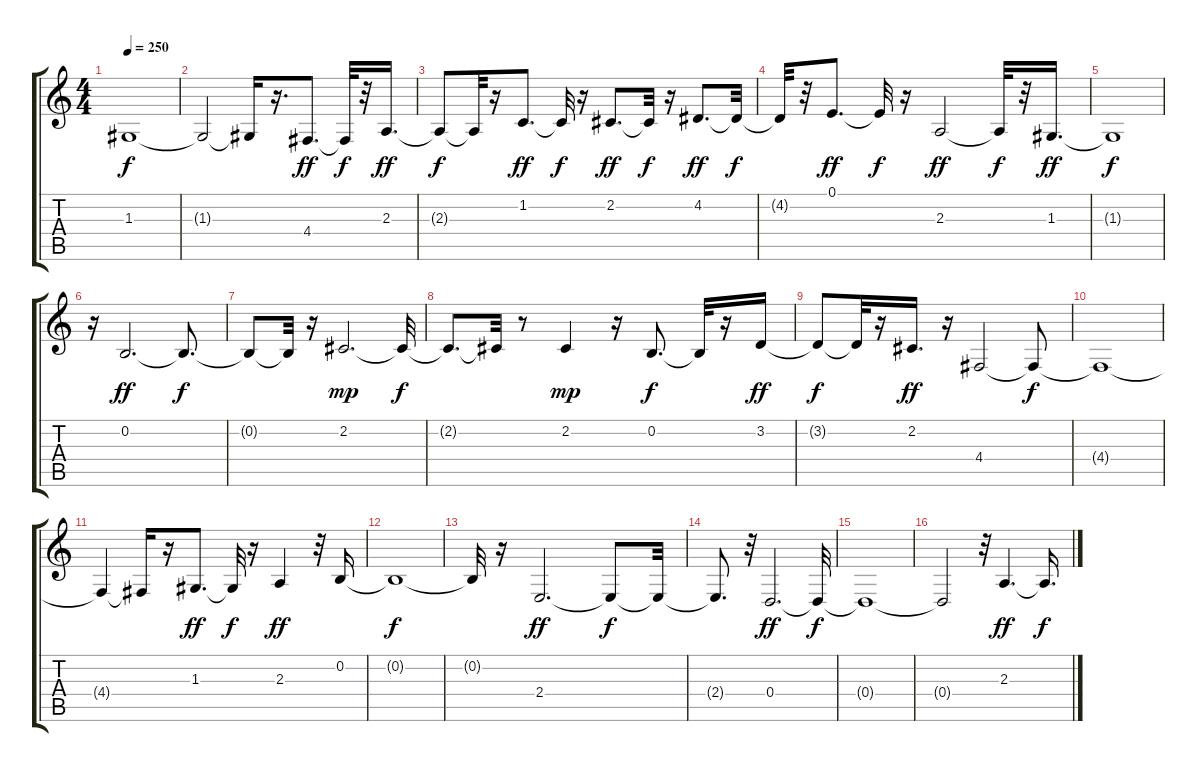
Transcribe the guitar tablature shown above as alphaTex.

\track "" {instrument sopranosax}
\staff {score tabs}
\tuning (E4 B3 G3 D3 A2 E2) {hide}
\ts (4 4)
\tempo 250
\clef g2
\ks c
1.3{t}.1{dy f} |
1.3{t}.2 1.3{t}.16 r.16{d} 4.4.8{d dy ff} 4.4{t}.32{dy f} r.32 2.3.16{d dy ff} |
2.3{t}.8{dy f} 2.3{t}.32 r.16 1.2.8{d dy ff} 1.2{t}.32{dy f} r.16 2.2.8{d dy ff} 2.2{t}.32{dy f} r.16 4.2.8{d dy ff} 4.2{t}.32{dy f} |
4.2{t}.32 r.32 0.1.8{d dy ff} 0.1{t}.32{dy f} r.16 2.3.2{dy ff} 2.3{t}.32{dy f} r.32 1.3.16{d dy ff} |
1.3{t}.1{dy f} |
r.16 0.2.2{d dy ff} 0.2{t}.8{d dy f} |
0.2{t}.8 0.2{t}.32 r.16 2.2.2{d dy mp} 2.2{t}.32{dy f} |
2.2{t}.8{d} 2.2{t}.32 r.8 2.2.4{dy mp} r.16 0.2.8{d dy f} 0.2{t}.32 r.16 3.2.16{dy ff} |
3.2{t}.8{dy f} 3.2{t}.32 r.16 2.2.16{d dy ff} r.16 4.4.2 4.4{t}.8{dy f} |
4.4{t}.1 |
4.4{t}.4 4.4{t}.16 r.16 1.3.8{d dy ff} 1.3{t}.32{dy f} r.16 2.3.4{dy ff} r.32 0.2.16 |
0.2{t}.1{dy f} |
0.2{t}.32 r.16 2.4.2{d dy ff} 2.4{t}.8{dy f} 2.4{t}.32 |
2.4{t}.8{d} r.32 0.4.2{d dy ff} 0.4{t}.32{dy f} |
0.4{t}.1 |
0.4{t}.2 r.32 2.3.4{d dy ff} 2.3{t}.16{d dy f}
